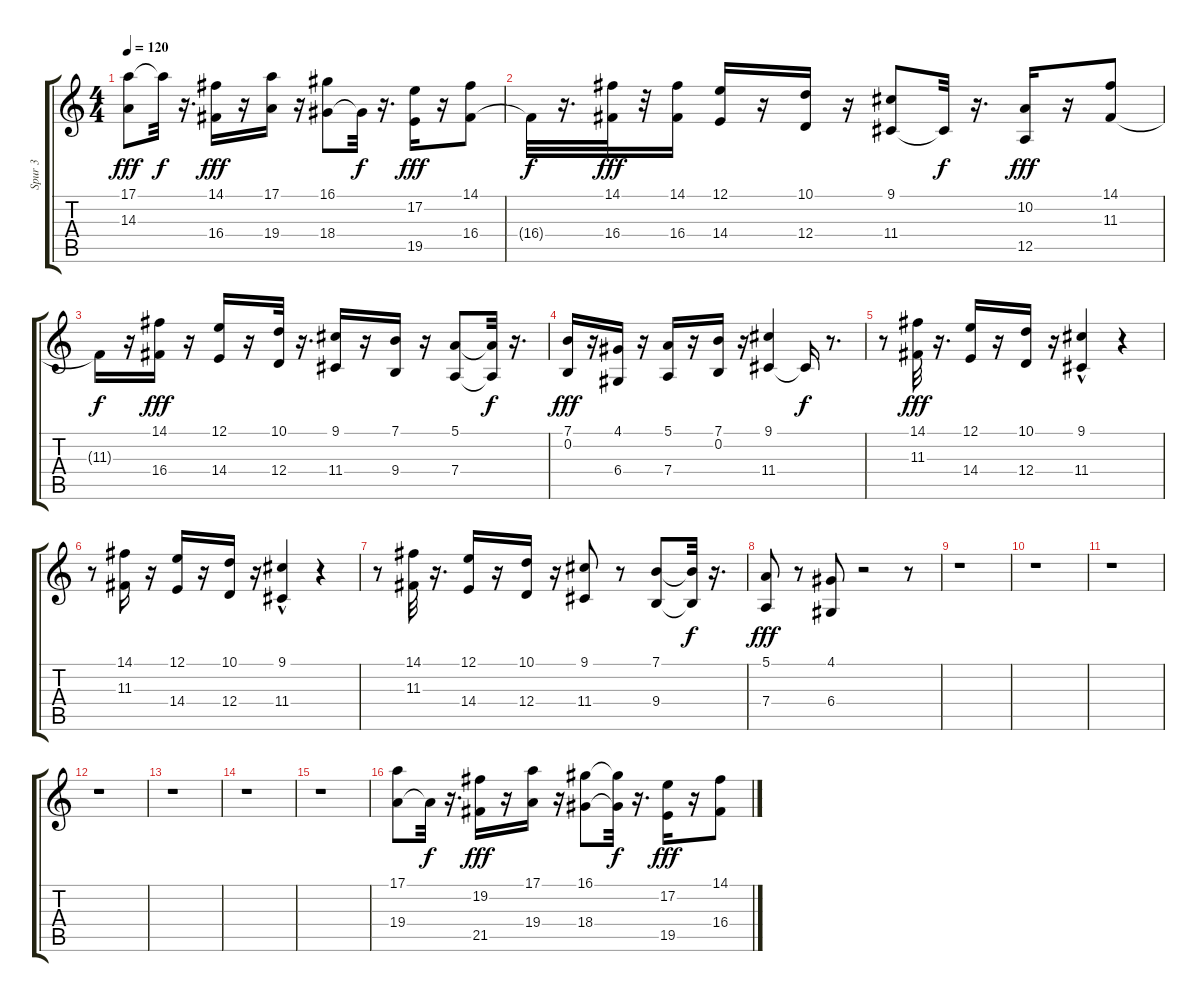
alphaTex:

\track ("Spur 3" "Spur 3") {instrument brasssection}
\staff {score tabs}
\tuning (E4 B3 G3 D3 A2 E2) {hide}
\ts (4 4)
\tempo 120
\clef g2
\ks c
(17.1 14.3).8{dy fff} 17.1{t}.32{dy f} r.16{d} (14.1 16.4).16{dy fff} r.16 (17.1 19.4).16 r.16 (16.1 18.4).8 18.4{t}.32{dy f} r.16{d} (17.2 19.5).16{dy fff} r.16 (14.1 16.4).8 |
16.4{t}.32{dy f} r.16{d} (14.1 16.4).32{dy fff} r.32 (14.1 16.4).16 (12.1 14.4).16 r.16 (10.1 12.4).16 r.16 (9.1 11.4).8 11.4{t}.32{dy f} r.16{d} (10.2 12.5).16{dy fff} r.16 (14.1 11.3).8 |
11.3{t}.16{dy f} r.16 (14.1 16.4).16{dy fff} r.16 (12.1 14.4).16 r.16 (10.1 12.4).32 r.16{d} (9.1 11.4).16 r.16 (7.1 9.4).16 r.16 (5.1 7.4).8 (5.1{t} 7.4{t}).32{dy f} r.16{d} |
(7.1 0.2).16{dy fff} r.16 (4.1 6.4).16 r.16 (5.1 7.4).16 r.16 (7.1 0.2).16 r.16 (9.1 11.4).4 11.4{t}.16{dy f} r.8{d} |
r.8 (14.1 11.3).32{dy fff} r.16{d} (12.1 14.4).16 r.16 (10.1 12.4).16 r.16 (9.1 11.4{hac}).4 r.4 |
r.8 (14.1 11.3).16 r.16 (12.1 14.4).16 r.16 (10.1 12.4).16 r.16 (9.1 11.4{hac}).4 r.4 |
r.8 (14.1 11.3).32 r.16{d} (12.1 14.4).16 r.16 (10.1 12.4).16 r.16 (9.1 11.4).8 r.8 (7.1 9.4).8 (7.1{t} 9.4{t}).32{dy f} r.16{d} |
(5.1 7.4).8{dy fff} r.8 (4.1 6.4).8 r.2 r.8 |
r.1 |
r.1 |
r.1 |
r.1 |
r.1 |
r.1 |
r.1 |
(17.1 19.4).8 19.4{t}.32{dy f} r.16{d} (19.2 21.5).16{dy fff} r.16 (17.1 19.4).16 r.16 (16.1 18.4).8 (16.1{t} 18.4{t}).32{dy f} r.16{d} (17.2 19.5).16{dy fff} r.16 (14.1 16.4).8
